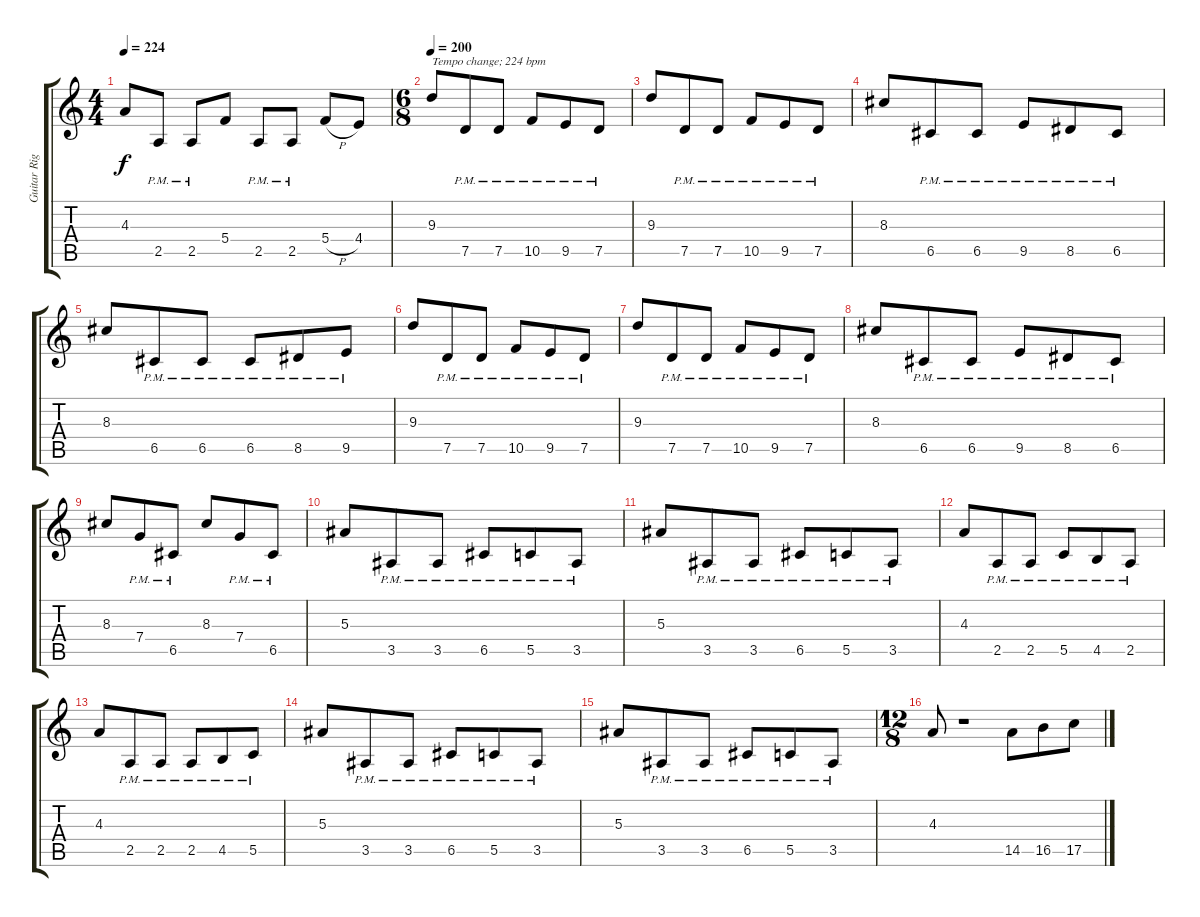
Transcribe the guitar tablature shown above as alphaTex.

\track ("Guitar Right" "Guitar Rig") {instrument distortionguitar}
\staff {score tabs}
\tuning (D4 A3 F3 C3 G2 D2) {hide}
\ts (4 4)
\tempo 224
\clef g2
\ks c
4.3.8{dy f} 2.5{pm}.8 2.5{pm}.8 5.4.8 2.5{pm}.8 2.5{pm}.8 5.4{h}.8 4.4.8 |
\ts (6 8)
\tempo 200
9.3.8{txt "Tempo change; 224 bpm"} 7.5{pm}.8 7.5{pm}.8 10.5{pm}.8 9.5{pm}.8 7.5{pm}.8 |
9.3.8 7.5{pm}.8 7.5{pm}.8 10.5{pm}.8 9.5{pm}.8 7.5{pm}.8 |
8.3.8 6.5{pm}.8 6.5{pm}.8 9.5{pm}.8 8.5{pm}.8 6.5{pm}.8 |
8.3.8 6.5{pm}.8 6.5{pm}.8 6.5{pm}.8 8.5{pm}.8 9.5{pm}.8 |
9.3.8 7.5{pm}.8 7.5{pm}.8 10.5{pm}.8 9.5{pm}.8 7.5{pm}.8 |
9.3.8 7.5{pm}.8 7.5{pm}.8 10.5{pm}.8 9.5{pm}.8 7.5{pm}.8 |
8.3.8 6.5{pm}.8 6.5{pm}.8 9.5{pm}.8 8.5{pm}.8 6.5{pm}.8 |
8.3.8 7.4{pm}.8 6.5{pm}.8 8.3.8 7.4{pm}.8 6.5{pm}.8 |
5.3.8 3.5{pm}.8 3.5{pm}.8 6.5{pm}.8 5.5{pm}.8 3.5{pm}.8 |
5.3.8 3.5{pm}.8 3.5{pm}.8 6.5{pm}.8 5.5{pm}.8 3.5{pm}.8 |
4.3.8 2.5{pm}.8 2.5{pm}.8 5.5{pm}.8 4.5{pm}.8 2.5{pm}.8 |
4.3.8 2.5{pm}.8 2.5{pm}.8 2.5{pm}.8 4.5{pm}.8 5.5{pm}.8 |
5.3.8 3.5{pm}.8 3.5{pm}.8 6.5{pm}.8 5.5{pm}.8 3.5{pm}.8 |
5.3.8 3.5{pm}.8 3.5{pm}.8 6.5{pm}.8 5.5{pm}.8 3.5{pm}.8 |
\ts (12 8)
4.3.8 r.1 14.5.8 16.5.8 17.5.8
